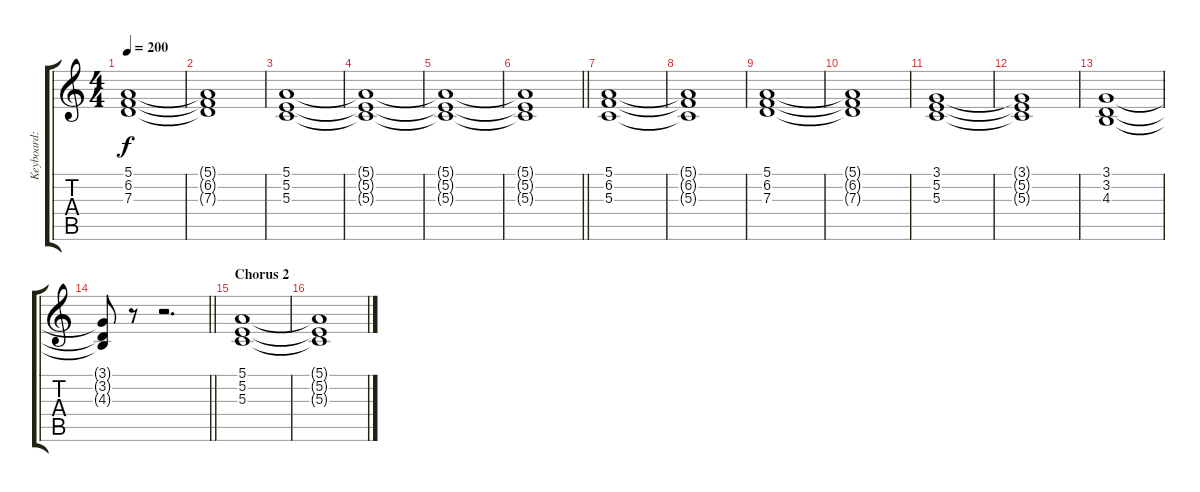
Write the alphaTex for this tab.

\track ("Keyboard: Juha Mäenpää" "Keyboard: ") {instrument stringensemble1}
\staff {score tabs}
\tuning (E4 B3 G3 D3 A2 E2) {hide}
\ts (4 4)
\tempo 200
\clef g2
\ks aminor
(5.1 6.2 7.3).1{dy f} |
(5.1{t} 6.2{t} 7.3{t}).1 |
(5.1 5.2 5.3).1 |
(5.1{t} 5.2{t} 5.3{t}).1 |
(5.1{t} 5.2{t} 5.3{t}).1 |
\barLineRight lightlight
(5.1{t} 5.2{t} 5.3{t}).1 |
(5.1 6.2 5.3).1 |
(5.1{t} 6.2{t} 5.3{t}).1 |
(5.1 6.2 7.3).1 |
(5.1{t} 6.2{t} 7.3{t}).1 |
(3.1 5.2 5.3).1 |
(3.1{t} 5.2{t} 5.3{t}).1 |
(3.1 3.2 4.3).1 |
\barLineRight lightlight
(3.1{t} 3.2{t} 4.3{t}).8 r.8 r.2{d} |
\section ("" "Chorus 2")
(5.1 5.2 5.3).1 |
(5.1{t} 5.2{t} 5.3{t}).1
